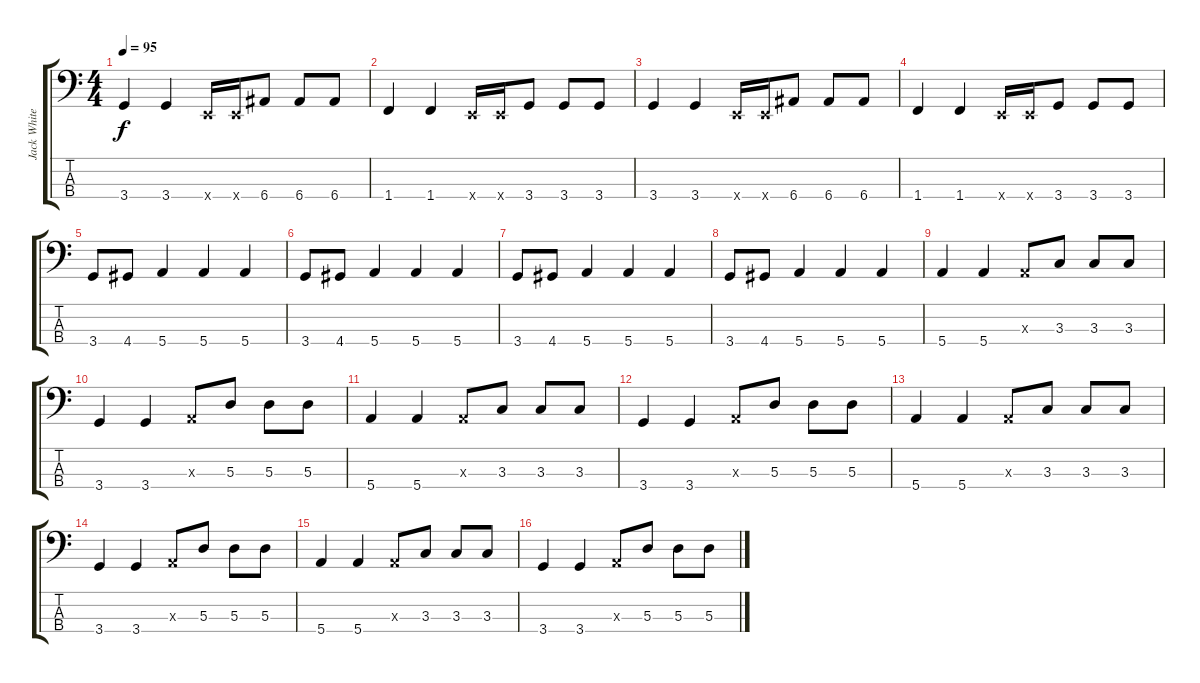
\track ("Jack White - Bass Octave Pedal" "Jack White") {instrument electricbasspick}
\staff {score tabs}
\tuning (G2 D2 A1 E1) {hide}
\ts (4 4)
\tempo 95
\clef f4
\ks c
3.4.4{dy f} 3.4.4 0.4{x}.16 0.4{x}.16 6.4.8 6.4.8 6.4.8 |
1.4.4 1.4.4 0.4{x}.16 0.4{x}.16 3.4.8 3.4.8 3.4.8 |
3.4.4 3.4.4 0.4{x}.16 0.4{x}.16 6.4.8 6.4.8 6.4.8 |
1.4.4 1.4.4 0.4{x}.16 0.4{x}.16 3.4.8 3.4.8 3.4.8 |
3.4.8 4.4.8 5.4.4 5.4.4 5.4.4 |
3.4.8 4.4.8 5.4.4 5.4.4 5.4.4 |
3.4.8 4.4.8 5.4.4 5.4.4 5.4.4 |
3.4.8 4.4.8 5.4.4 5.4.4 5.4.4 |
5.4.4 5.4.4 0.3{x}.8 3.3.8 3.3.8 3.3.8 |
3.4.4 3.4.4 0.3{x}.8 5.3.8 5.3.8 5.3.8 |
5.4.4 5.4.4 0.3{x}.8 3.3.8 3.3.8 3.3.8 |
3.4.4 3.4.4 0.3{x}.8 5.3.8 5.3.8 5.3.8 |
5.4.4 5.4.4 0.3{x}.8 3.3.8 3.3.8 3.3.8 |
3.4.4 3.4.4 0.3{x}.8 5.3.8 5.3.8 5.3.8 |
5.4.4 5.4.4 0.3{x}.8 3.3.8 3.3.8 3.3.8 |
3.4.4 3.4.4 0.3{x}.8 5.3.8 5.3.8 5.3.8
